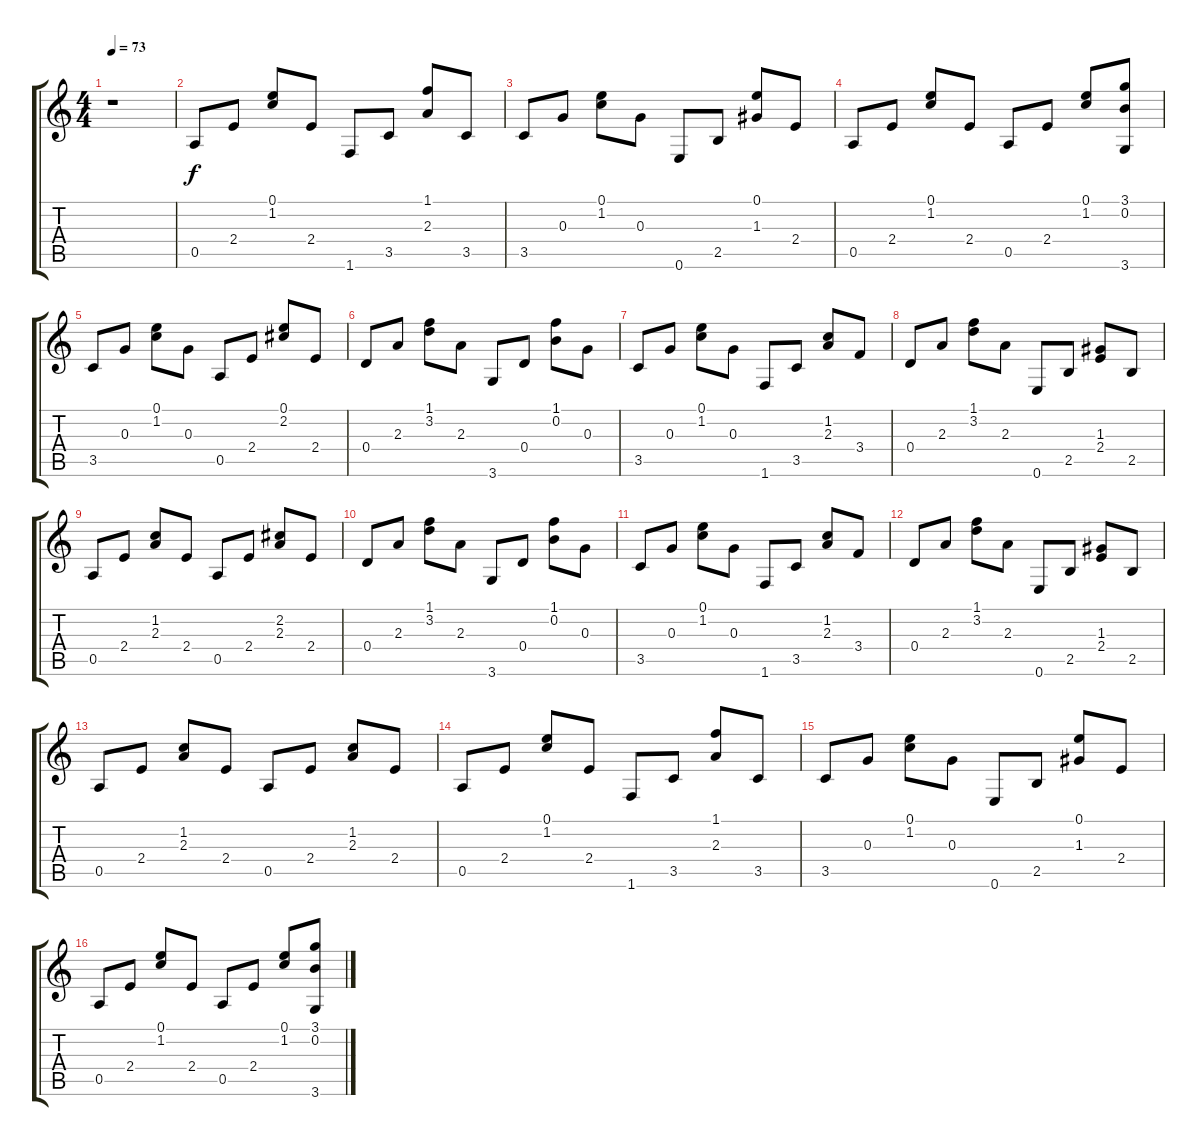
\track "" {instrument acousticguitarsteel}
\staff {score tabs}
\tuning (E4 B3 G3 D3 A2 E2) {hide}
\ts (4 4)
\tempo 73
\clef g2
\ks c
r.1{dy f instrument acousticguitarsteel} |
0.5.8 2.4.8 (0.1 1.2).8 2.4.8 1.6.8 3.5.8 (1.1 2.3).8 3.5.8 |
3.5.8 0.3.8 (0.1 1.2).8 0.3.8 0.6.8 2.5.8 (0.1 1.3).8 2.4.8 |
0.5.8 2.4.8 (0.1 1.2).8 2.4.8 0.5.8 2.4.8 (0.1 1.2).8 (3.1 0.2 3.6).8 |
3.5.8 0.3.8 (0.1 1.2).8 0.3.8 0.5.8 2.4.8 (0.1 2.2).8 2.4.8 |
0.4.8 2.3.8 (1.1 3.2).8 2.3.8 3.6.8 0.4.8 (1.1 0.2).8 0.3.8 |
3.5.8 0.3.8 (0.1 1.2).8 0.3.8 1.6.8 3.5.8 (1.2 2.3).8 3.4.8 |
0.4.8 2.3.8 (1.1 3.2).8 2.3.8 0.6.8 2.5.8 (1.3 2.4).8 2.5.8 |
0.5.8 2.4.8 (1.2 2.3).8 2.4.8 0.5.8 2.4.8 (2.2 2.3).8 2.4.8 |
0.4.8 2.3.8 (1.1 3.2).8 2.3.8 3.6.8 0.4.8 (1.1 0.2).8 0.3.8 |
3.5.8 0.3.8 (0.1 1.2).8 0.3.8 1.6.8 3.5.8 (1.2 2.3).8 3.4.8 |
0.4.8 2.3.8 (1.1 3.2).8 2.3.8 0.6.8 2.5.8 (1.3 2.4).8 2.5.8 |
0.5.8 2.4.8 (1.2 2.3).8 2.4.8 0.5.8 2.4.8 (1.2 2.3).8 2.4.8 |
0.5.8 2.4.8 (0.1 1.2).8 2.4.8 1.6.8 3.5.8 (1.1 2.3).8 3.5.8 |
3.5.8 0.3.8 (0.1 1.2).8 0.3.8 0.6.8 2.5.8 (0.1 1.3).8 2.4.8 |
0.5.8 2.4.8 (0.1 1.2).8 2.4.8 0.5.8 2.4.8 (0.1 1.2).8 (3.1 0.2 3.6).8
